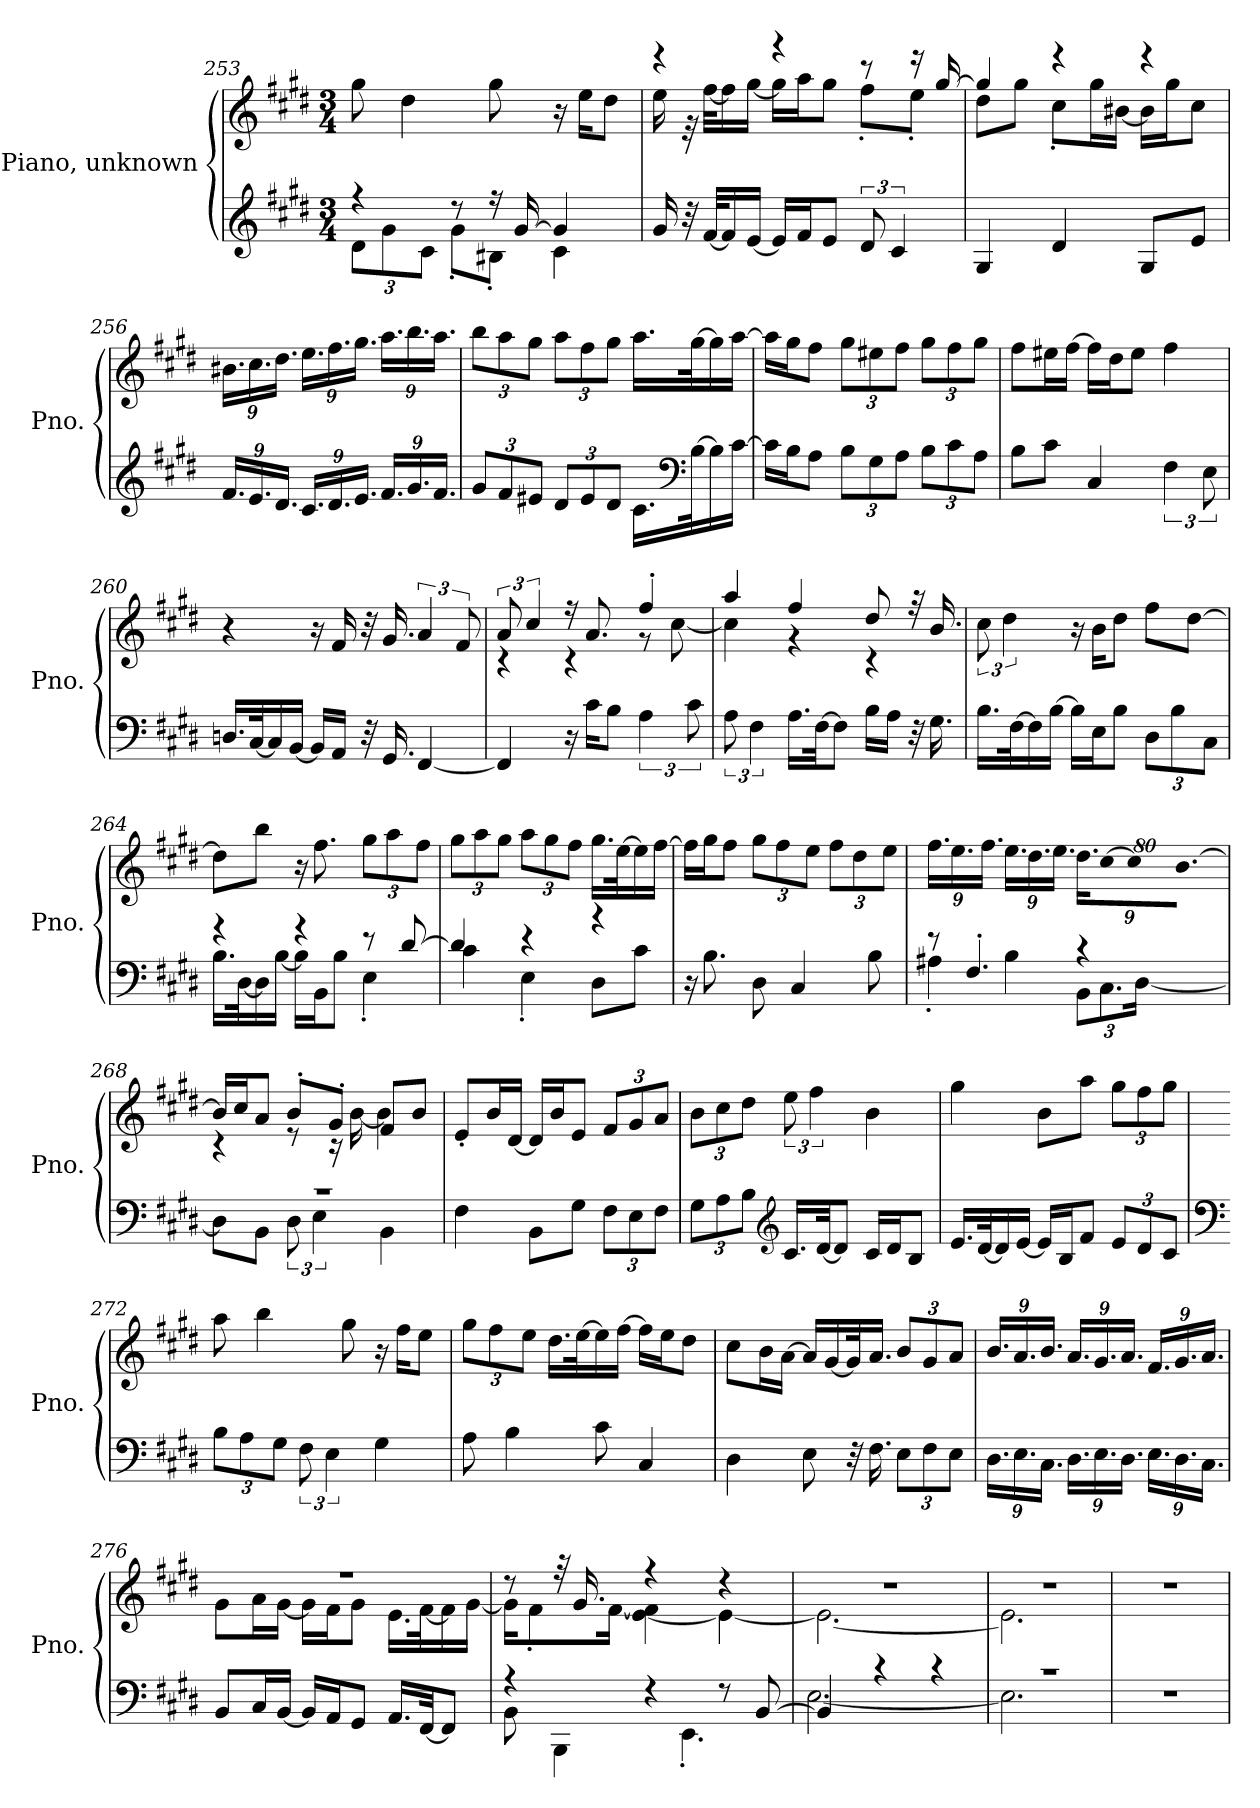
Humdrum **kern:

**kern	**kern
*part1	*part1
*staff2	*staff1
*I"Piano, unknown	*
*I'Pno.	*
*clefG2	*clefG2
*k[f#c#g#d#]	*k[f#c#g#d#]
*M3/4	*M3/4
=253	=253
*^	*
*	*Xbrackettup	*
4r	12d#\L	8gg#\
.	12g#\	.
.	.	4dd#\
.	12c#\J	.
8r	8g#'\L	.
16r	8B#X'\J	8gg#\
[16g#/	.	.
4g#/]	4c#\	16r
.	.	16ee\KL
.	.	8dd#\J
*v	*v	*
=254	=254
*	*^
16g#/	4r	16ee\
32r	.	32r
[32f#/KLL	.	[32ff#\KLL
16f#/]	.	16ff#\]
[16e/JJ	.	[16gg#\JJ
16e/LL]	4r	16gg#\LL]
16f#/J	.	16aa\J
8e/J	.	8gg#\J
*brackettup	*	*
12d#/	8r	8ff#'\L
6c#/	.	.
.	16r	8ee'\J
.	[16gg#/	.
!!LO:LB:g=z	!!
=255	=255	=255
4G#/	4gg#/]	8dd#\L
.	.	8gg#\J
4d#/	4r	8cc#'\L
.	.	16gg#\L
.	.	[16b#X\JJ
8G#/L	4r	16b#\LL]
.	.	16gg#\J
8e/J	.	8cc#\J
*	*v	*v
=256	=256
*Xbrackettup	*Xbrackettup
18.f#/LL	18.b#X\LL
18.e/	18.cc#\
18.d#/JJ	18.dd#\JJ
18.c#/LL	18.ee\LL
18.d#/	18.ff#\
18.e/JJ	18.gg#\JJ
18.f#/LL	18.aa\LL
18.g#/	18.bb\
18.f#/JJ	18.aa\JJ
=257	=257
12g#/L	12bb\L
12f#/	12aa\
12e#X/J	12gg#\J
12d#/L	12aa\L
12e#/	12ff#\
12d#/J	12gg#\J
16.c#\LL	16.aa\LL
*clefF4	*
[32B\K	[32gg#\K
16B\]	16gg#\]
[16c#\JJ	[16aa\JJ
!!LO:PB:g=z
=258	=258
16c#\LL]	16aa\LL]
16B\J	16gg#\J
8A\J	8ff#\J
12B\L	12gg#\L
12G#\	12ee#X\
12A\J	12ff#\J
12B\L	12gg#\L
12c#\	12ff#\
12A\J	12gg#\J
=259	=259
8B\L	8ff#\L
8c#\J	16ee#X\L
.	[16ff#\JJ
4C#/	16ff#\LL]
.	16dd#\J
.	8ee#\J
*brackettup	*
6F#\	4ff#\
12E\	.
=260	=260
16.Dn/LL	4r
[32C#/K	.
16C#/]	.
[16BB/JJ	.
16BB/LL]	16r
16AA/JJ	16f#/
32r	32r
16.GG#/	16.g#/
*	*brackettup
[4FF#/	6a/
.	12f#/
=261	=261
*	*^
4FF#/]	12a/	4r
.	6cc#/	.
16r	16r	4r
16c#\KL	8.a/	.
8B\J	.	.
6A\	4ff#'/	8r
.	.	[8cc#\
12c#\	.	.
!!LO:LB:g=z	!!
=262	=262	=262
12A\	4aa/	4cc#\]
6F#\	.	.
16.A\LL	4ff#/	4r
[32F#\JK	.	.
8F#\J]	.	.
16B\LL	8dd#/	4r
16A\JJ	.	.
32r	32r	.
16.G#\	16.b/	.
*	*v	*v
=263	=263
16.B\LL	12cc#\
.	6dd#\
[32F#\K	.
16F#\]	.
[16B\JJ	.
16B\LL]	16r
16E\J	16b\KL
8B\J	8dd#\J
*Xbrackettup	*
12D#\L	8ff#\L
12B\	.
.	[8dd#\J
12C#\J	.
=264	=264
*^	*
4r	16.B\LL	8dd#\L]
.	[32D#\K	.
.	16D#\]	8bb\J
.	[16B\JJ	.
4r	16B\LL]	16r
.	16BB\J	8.ff#\
.	8B\J	.
*	*	*Xbrackettup
8r	4E'\	12gg#\L
.	.	12aa\
[8d#/	.	.
.	.	12ff#\J
=265	=265	=265
4d#/]	4c#\	12gg#\L
.	.	12aa\
.	.	12gg#\J
4r	4E'\	12aa\L
.	.	12gg#\
.	.	12ff#\J
4r	8D#\L	16.gg#\LL
.	.	[32ee\K
.	8c#\J	16ee\]
.	.	[16ff#\JJ
*v	*v	*
!!LO:LB:g=z
=266	=266
16r	16ff#\LL]
8.B\	16gg#\J
.	8ff#\J
8D#\	12gg#\L
.	12ff#\
4C#/	.
.	12ee\J
.	12ff#\L
.	12dd#\
8B\	.
.	12ee\J
=267	=267
*^	*
8r	4A#X'\	18.ff#\LL
.	.	18.ee\
4.F#'/	.	.
.	.	18.ff#\JJ
.	4B\	18.ee\LL
.	.	18.dd#\
.	.	18.ee\JJ
4r	12BB\L	18.dd#\KL
!	!	!LO:N:vis=8
.	12.C#\	[640%71cc#\
!	!	!LO:N:vis=64
.	.	640%9cc#\KLL]
.	[24D#\Jk	[36.b\JJJ
=268	=268	=268
*	*	*^
2.r	8D#\L]	16b/LL]	4r
.	.	16cc#/J	.
.	8BB\J	8a/J	.
*	*brackettup	*	*
.	12D#\	8b'/L	8r
.	6E\	.	.
.	.	8g#'/J	16r
.	.	.	[16b\
.	4BB\	8f#/L	4b\]
.	.	8b/J	.
*v	*v	*	*
*	*v	*v
=269	=269
4F#\	8e'/L
.	16b/L
.	[16d#/JJ
8BB\L	16d#/LL]
.	16b/J
8G#\J	8e/J
*Xbrackettup	*
12F#\L	12f#/L
12E\	12g#/
12F#\J	12a/J
!!LO:LB:g=z
=270	=270
12G#\L	12b\L
12A\	12cc#\
12B\J	12dd#\J
*clefG2	*
*	*brackettup
16.c#/LL	12ee\
.	6ff#\
[32d#/JK	.
8d#/J]	.
16c#/LL	4b\
16d#/J	.
8B/J	.
=271	=271
16.e/LL	4gg#\
[32d#/K	.
16d#/]	.
[16e/JJ	.
16e/LL]	8b\L
16B/J	.
8f#/J	8aa\J
*	*Xbrackettup
12e/L	12gg#\L
12d#/	12ff#\
12c#/J	12gg#\J
=272	=272
*clefF4	*
12B\L	8aa\
12A\	.
.	4bb\
12G#\J	.
*brackettup	*
12F#\	.
6E\	.
.	8gg#\
4G#\	16r
.	16ff#\KL
.	8ee\J
=273	=273
8A\	12gg#\L
.	12ff#\
4B\	.
.	12ee\J
.	16.dd#\LL
.	[32ee\K
8c#\	16ee\]
.	[16ff#\JJ
4C#/	16ff#\LL]
.	16ee\J
.	8dd#\J
!!LO:LB:g=z
=274	=274
4D#\	8cc#\L
.	16b\L
.	[16a\JJ
8E\	16a/LL]
.	[16g#/
32r	32g#/K]
16.F#\	16.a/JJ
*Xbrackettup	*
12E\L	12b/L
12F#\	12g#/
12E\J	12a/J
=275	=275
18.D#\LL	18.b/LL
18.E\	18.a/
18.C#\JJ	18.b/JJ
18.D#\LL	18.a/LL
18.E\	18.g#/
18.D#\JJ	18.a/JJ
18.E\LL	18.f#/LL
18.D#\	18.g#/
18.C#\JJ	18.a/JJ
=276	=276
*	*^
8BB/L	2.r	8g#\L
16C#/L	.	16a\L
[16BB/JJ	.	[16g#\JJ
16BB/LL]	.	16g#\LL]
16AA/J	.	16f#\J
8GG#/J	.	8g#\J
16.AA/LL	.	16.e\LL
[32FF#/JK	.	[32f#\K
8FF#/J]	.	16f#\]
.	.	[16g#\JJ
!!LO:LB:g=z	!!
=277	=277	=277
*^	*	*
4r	8BB\	8r	16g#\KL]
.	.	.	8f#'\
.	4BBB\	32r	.
.	.	16.g#/	.
.	.	.	[16f#\Jk
4r	.	4r	[4e\ 4f#\]
.	4.EE'\	.	.
8r	.	4r	4e\_
[8BB/	.	.	.
=278	=278	=278	=278
4BB/]	[2.E\	2.r	2.e\_
4r	.	.	.
4r	.	.	.
=279	=279	=279	=279
2.r	2.E\]	2.r	2.e\]
*v	*v	*	*
*	*v	*v
=280	=280
2.r	2.r
=	=
*-	*-
